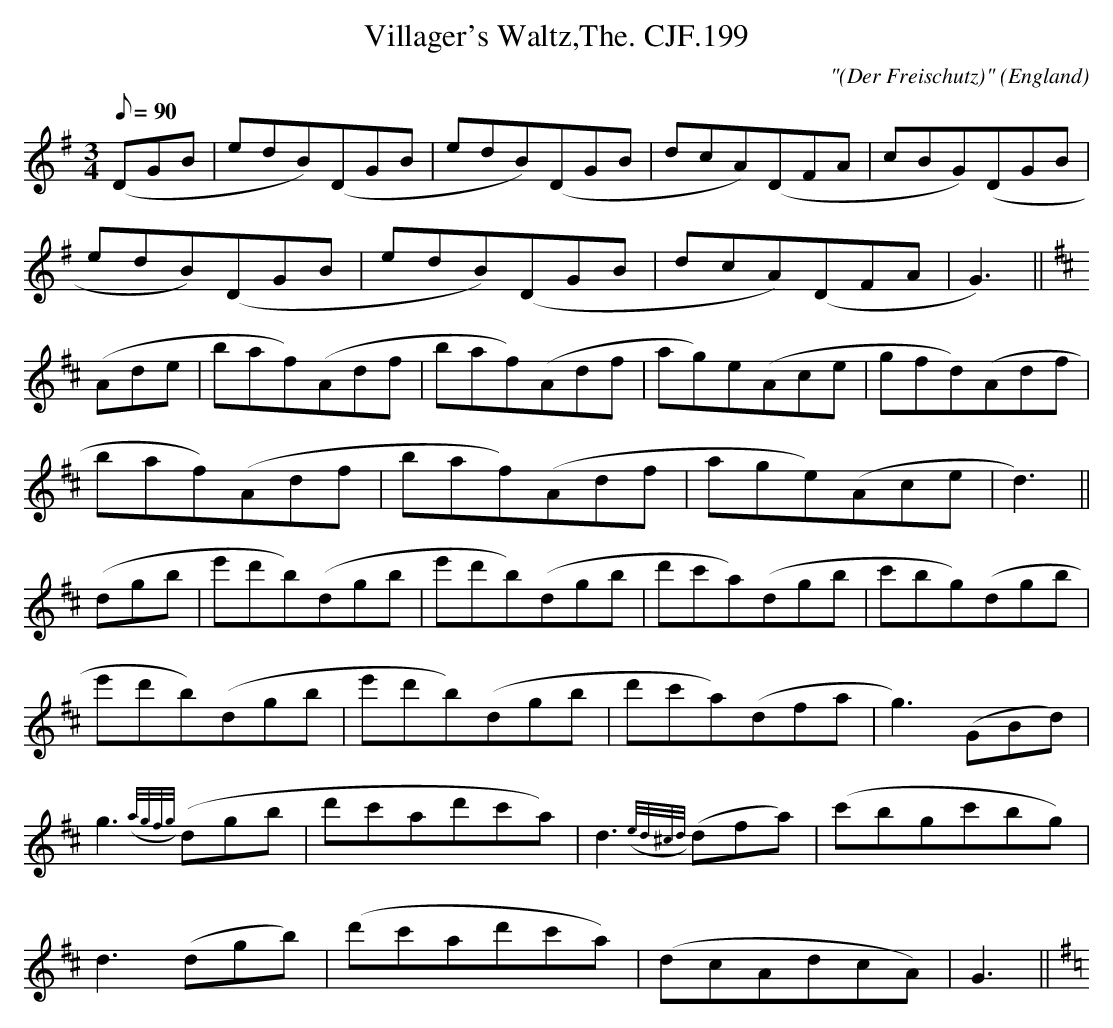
X:1
T:Villager's Waltz,The. CJF.199
M:3/4
L:1/8
Q:90
C:"(Der Freischutz)"
O:England
K:G
(DGB|edB)(DGB|edB)(DGB|dcA)(DFA|cBG)(DGB|!
edB)(DGB|edB)(DGB|dcA)(DFA|G3)||!\
K:D
(Ade|baf)(Adf|baf)(Adf|ag)e(Ace|gfd)(Adf|!
baf)(Adf|baf)(Adf|age)(Ace|d3)||!
(dgb|e'd'b)(dgb|e'd'b)(dgb|d'c'a)(dgb|c'bg)(dgb|!
e'd'b)(dgb|e'd'b)(dgb|d'c'a)(dfa|g3)(GBd)|!
g3{(a/g/f/g/)}(dgb|d'c'ad'c'a)|d3{(e/d/^c/d/)}(dfa)|(c'bgc'bg)|!
d3(dgb)|(d'c'ad'c'a)|(dcAdcA)|G3||
K:G
